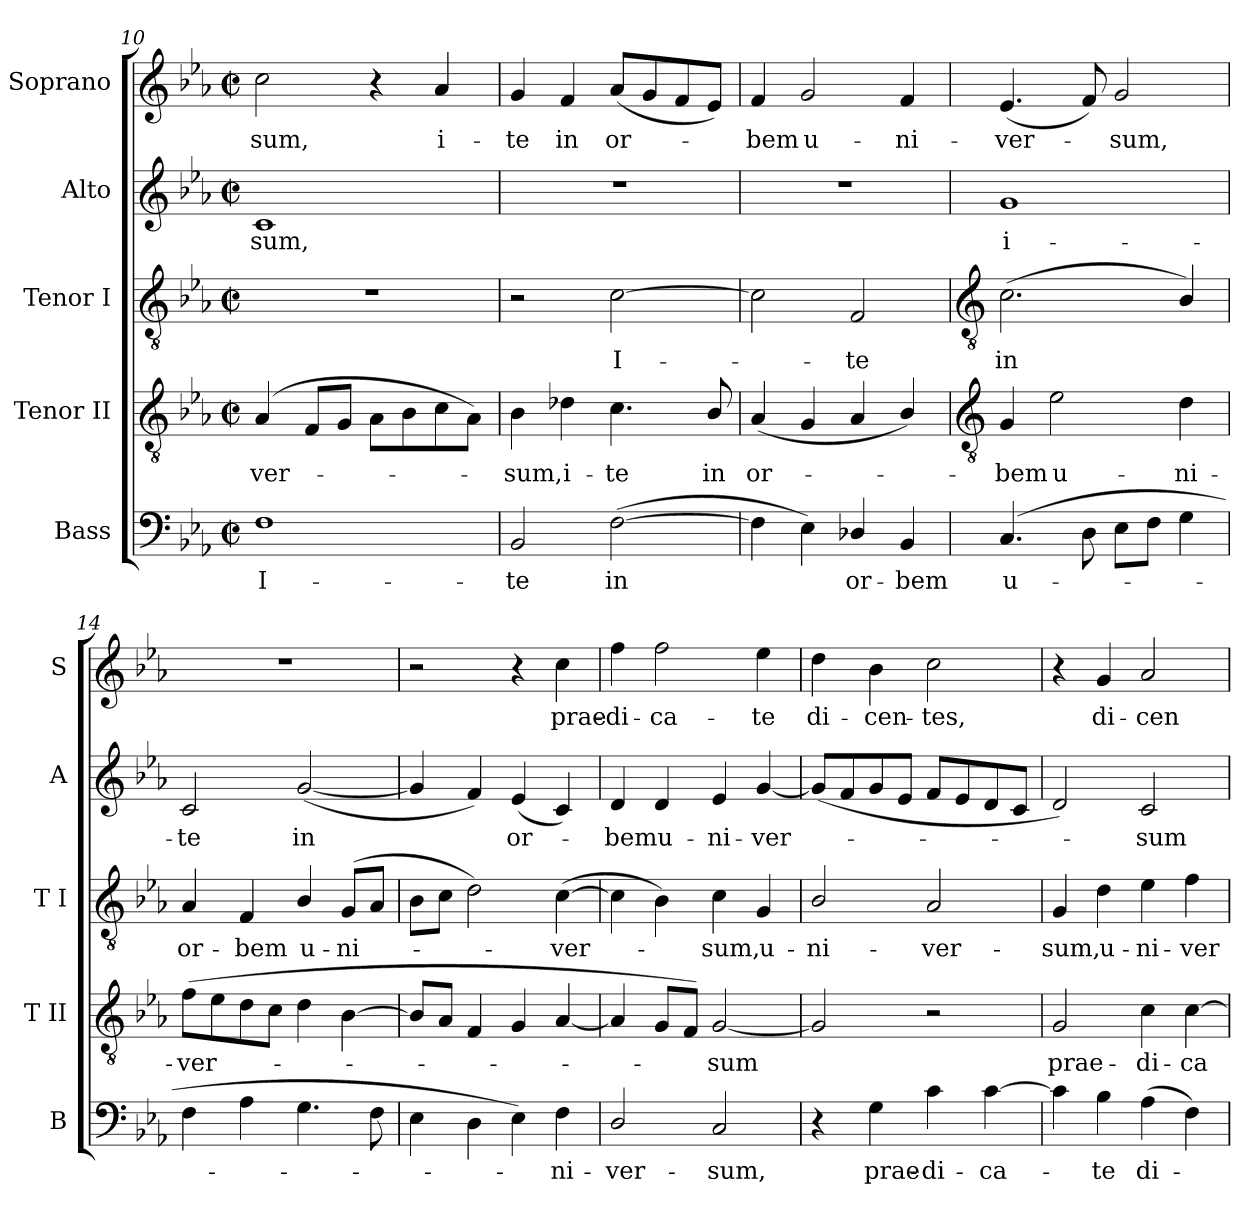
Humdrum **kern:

**kern	**text	**kern	**text	**kern	**text	**kern	**text	**kern	**text
*part5	*part5	*part4	*part4	*part3	*part3	*part2	*part2	*part1	*part1
*staff5	*staff5	*staff4	*staff4	*staff3	*staff3	*staff2	*staff2	*staff1	*staff1
*I"Bass	*	*I"Tenor II	*	*I"Tenor I	*	*I"Alto	*	*I"Soprano	*
*I'B	*	*I'T II	*	*I'T I	*	*I'A	*	*I'S	*
*clefF4	*	*clefGv2	*	*clefGv2	*	*clefG2	*	*clefG2	*
*k[b-e-a-]	*	*k[b-e-a-]	*	*k[b-e-a-]	*	*k[b-e-a-]	*	*k[b-e-a-]	*
*E-:	*	*E-:	*	*E-:	*	*E-:	*	*E-:	*
*M2/2	*	*M2/2	*	*M2/2	*	*M2/2	*	*M2/2	*
*met(c|)	*	*met(c|)	*	*met(c|)	*	*met(c|)	*	*met(c|)	*
=10	=10	=10	=10	=10	=10	=10	=10	=10	=10
!	!LO:LY:b	!	!LO:LY:b	!	!	!	!LO:LY:b	!	!LO:LY:b
1F	I-	(>4A-	-ver-	1r	.	1c	sum,	2cc	sum,
.	.	8FL	.	.	.	.	.	.	.
.	.	8GJ	.	.	.	.	.	.	.
.	.	8A-L	.	.	.	.	.	4r	.
.	.	8B-	.	.	.	.	.	.	.
!	!	!	!	!	!	!	!	!	!LO:LY:b
.	.	8c	.	.	.	.	.	4a-	i-
.	.	8A-J)	.	.	.	.	.	.	.
=11	=11	=11	=11	=11	=11	=11	=11	=11	=11
!	!LO:LY:b	!	!LO:LY:b	!	!	!	!	!	!LO:LY:b
2BB-	-te	4B-	sum,	2r	.	1r	.	4g	-te
!	!	!	!LO:LY:b	!	!	!	!	!	!LO:LY:b
.	.	4d-X	i-	.	.	.	.	4f	in
!	!LO:LY:b	!	!LO:LY:b	!	!LO:LY:b	!	!	!	!LO:LY:b
(>[2F	in	4.c	-te	[2c	I-	.	.	(<8a-L	or-
.	.	.	.	.	.	.	.	8g	.
.	.	.	.	.	.	.	.	8f	.
!	!	!	!LO:LY:b	!	!	!	!	!	!
.	.	8B-/	in	.	.	.	.	8e-J)	.
=12	=12	=12	=12	=12	=12	=12	=12	=12	=12
!	!	!	!LO:LY:b	!	!	!	!	!	!LO:LY:b
4F]	.	(<4A-	or-	2c]	.	1r	.	4f	bem
!	!	!	!	!	!	!	!	!	!LO:LY:b
4E-)	.	4G	.	.	.	.	.	2g	u-
!	!LO:LY:b	!	!	!	!LO:LY:b	!	!	!	!
4D-X/	or-	4A-	.	2F	te	.	.	.	.
!	!LO:LY:b	!	!	!	!	!	!	!	!LO:LY:b
4BB-	-bem	4B-/)	.	.	.	.	.	4f	-ni-
!!LO:LB:g=z
=13	=13	=13	=13	=13	=13	=13	=13	=13	=13
*	*	*clefGv2	*	*clefGv2	*	*	*	*	*
!	!LO:LY:b	!	!LO:LY:b	!	!LO:LY:b	!	!LO:LY:b	!	!LO:LY:b
(>4.C	u-	4G	bem	(<2.c	in	1g	i-	(<4.e-	-ver-
!	!	!	!LO:LY:b	!	!	!	!	!	!
.	.	2e-	u-	.	.	.	.	.	.
8D	.	.	.	.	.	.	.	8f)	.
!	!	!	!	!	!	!	!	!	!LO:LY:b
8E-L	.	.	.	.	.	.	.	2g	sum,
8FJ	.	.	.	.	.	.	.	.	.
!	!	!	!LO:LY:b	!	!	!	!	!	!
4G	.	4d	-ni-	4B-/)	.	.	.	.	.
=14	=14	=14	=14	=14	=14	=14	=14	=14	=14
!	!	!	!LO:LY:b	!	!LO:LY:b	!	!LO:LY:b	!	!
4F	.	(<8fL	-ver-	4A-	or-	2c	-te	1r	.
.	.	8e-	.	.	.	.	.	.	.
!	!	!	!	!	!LO:LY:b	!	!	!	!
4A-	.	8d	.	4F	-bem	.	.	.	.
.	.	8cJ	.	.	.	.	.	.	.
!	!	!	!	!	!LO:LY:b	!	!LO:LY:b	!	!
4.G	.	4d	.	4B-/	u-	(<[2g	in	.	.
!	!	!	!	!	!LO:LY:b	!	!	!	!
.	.	[4B-	.	(>8GL	-ni-	.	.	.	.
8F	.	.	.	8A-J	.	.	.	.	.
=15	=15	=15	=15	=15	=15	=15	=15	=15	=15
4E-	.	8B-L]	.	8B-L	.	4g]	.	2r	.
.	.	8A-J	.	8cJ	.	.	.	.	.
4D	.	4F	.	2d)	.	4f)	.	.	.
!	!	!	!	!	!	!	!LO:LY:b	!	!
4E-)	.	4G	.	.	.	(<4e-	or-	4r	.
!	!LO:LY:b	!	!	!	!LO:LY:b	!	!	!	!LO:LY:b
4F	ni-	[4A-	.	(>[4c	ver-	4c)	.	4cc	prae-
=16	=16	=16	=16	=16	=16	=16	=16	=16	=16
!	!LO:LY:b	!	!	!	!	!	!LO:LY:b	!	!LO:LY:b
2D/	-ver-	4A-]	.	4c]	.	4d	bem	4ff	-di-
!	!	!	!	!	!	!	!LO:LY:b	!	!LO:LY:b
.	.	8GL	.	4B-)	.	4d	u-	2ff	-ca-
.	.	8FJ)	.	.	.	.	.	.	.
!	!LO:LY:b	!	!LO:LY:b	!	!LO:LY:b	!	!LO:LY:b	!	!
2C	-sum,	[2G	sum	4c	sum,	4e-	-ni-	.	.
!	!	!	!	!	!LO:LY:b	!	!LO:LY:b	!	!LO:LY:b
.	.	.	.	4G	u--	[4g	-ver-	4ee-	-te
=17	=17	=17	=17	=17	=17	=17	=17	=17	=17
!	!	!	!	!	!LO:LY:b	!	!	!	!LO:LY:b
4r	.	2G]	.	2B-/	-ni-	(<8gL]	.	4dd	di-
.	.	.	.	.	.	8f	.	.	.
!	!LO:LY:b	!	!	!	!	!	!	!	!LO:LY:b
4G	prae-	.	.	.	.	8g	.	4b-	-cen-
.	.	.	.	.	.	8e-J	.	.	.
!	!LO:LY:b	!	!	!	!LO:LY:b	!	!	!	!LO:LY:b
4c	-di-	2r	.	2A-	-ver-	8fL	.	2cc	-tes,
.	.	.	.	.	.	8e-	.	.	.
!	!LO:LY:b	!	!	!	!	!	!	!	!
[4c	-ca-	.	.	.	.	8d	.	.	.
.	.	.	.	.	.	8cJ	.	.	.
=18	=18	=18	=18	=18	=18	=18	=18	=18	=18
!	!	!	!LO:LY:b	!	!LO:LY:b	!	!	!	!
4c]	.	2G	prae-	4G	-sum,	2d)	.	4r	.
!	!LO:LY:b	!	!	!	!LO:LY:b	!	!	!	!LO:LY:b
4B-	te	.	.	4d	u-	.	.	4g	di-
!	!LO:LY:b	!	!LO:LY:b	!	!LO:LY:b	!	!LO:LY:b	!	!LO:LY:b
(>4A-	di-	4c	-di-	4e-	-ni-	2c	sum	2a-	-cen-
!	!	!	!LO:LY:b	!	!LO:LY:b	!	!	!	!
4F)	.	[4c	-ca-	4f	-ver-	.	.	.	.
=	=	=	=	=	=	=	=	=	=
*-	*-	*-	*-	*-	*-	*-	*-	*-	*-
